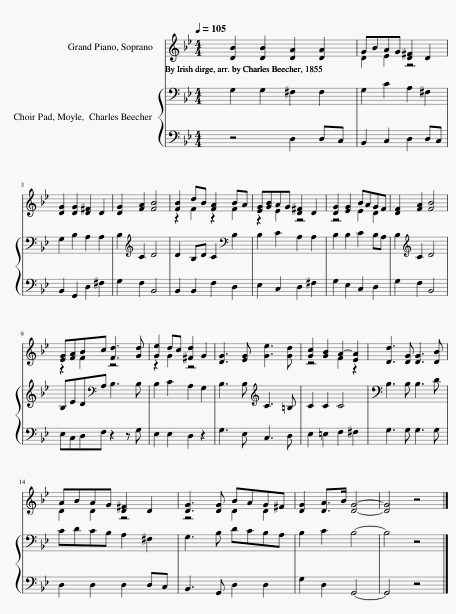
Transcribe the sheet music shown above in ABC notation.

X:1
%%score ( 1 2 ) { 3 | 4 }
L:1/8
Q:1/4=105
M:4/4
I:linebreak $
K:Bb
V:1 treble
V:2 treble
V:3 bass
V:4 bass
V:1
 [DB]2 [DB]2 [DA]2 [DA]2 | GBAG [D^F]2 D2 |$ [DG]2 [DG]2 [D^F]2 D2 | [DG]2 [FA]2 [FB]4 | [FB]2 dB [FA]2 BA | %5
 [EG][GB]AG [D^F]2 D2 | [DG]2 [EG]2 BAGF | [DF]2 [FA]2 [FB]4 |$ [EG][FA]Bc [Fd]3 [Gd] | [Ge]2 dc [^Fd]2 G2 | %10
 [DG]3 [EG] [Ge]3 [Gd] | [Gc]2 [GB]2 A2- [EA]2 | [Dd]3 [DG] [DG]3 [DB] |$ ABAG [D^F]2 D2 | [DG]3 [DG] BAG^F | %15
 [DG]2 [DA]>B [DG]4- | [DG]4 z4 |] %17
V:2
 x8 | D2 E2 z4 |$ x8 | x8 | z2 F2 z2 F2 | %5
 z2 E2 z4 | z4 E2 D2 | x8 |$ z2 F2 z4 | z2 G2 z4 | %10
 x8 | z4 F2 z2 | x8 |$ D2 D2 z4 | z4 D2 D2 | %15
 x8 | x8 |] %17
V:3
 G,2 G,2 ^F,2 F,2 | G,2 C2 A,2 ^F,2 |$ G,2 B,2 A,2 A,2 | B,2[K:treble] C2 D4 | D2 B,D C2[K:bass] B,2 | %5
 B,2 C2 A,2 A,2 | B,2 B,2 C2 B,A, | B,2[K:treble] C2 D4 |$ B,ED[K:bass]A, B,3 B, | B,2 C2 A,2 G,2 | %10
 B,3 B,[K:treble] C3 =B, | C2 C2 C4 | B,3 B, B,3 D |$ CDCB, A,2 ^F,2 | G,3 B, DCB,A, | %15
 B,2 C2 B,4- | B,4 z4 |] %17
V:4
 z4 D,2 D,C, | B,,2 C,2 D,2 D,C, |$ B,,2 G,,2 D,2 ^F,2 | G,2 F,2 B,,4 | B,,2 B,,2 F,2 D,2 | %5
 E,2 C,2 D,2 ^F,2 | G,2 E,2 C,2 D,2 | G,2 F,2 B,,4 |$ E,C,D,F, z2 z G, | E,2 E,2 D,2 z2 | %10
 G,3 E, C,3 D, | E,2 =E,2 F,2 ^F,2 | G,3 G, G,3 G, |$ D,2 D,2 D,2 D,C, | B,,3 G,, D,2 D,2 | %15
 G,2 D,2 G,,4- | G,,4 z4 |] %17
